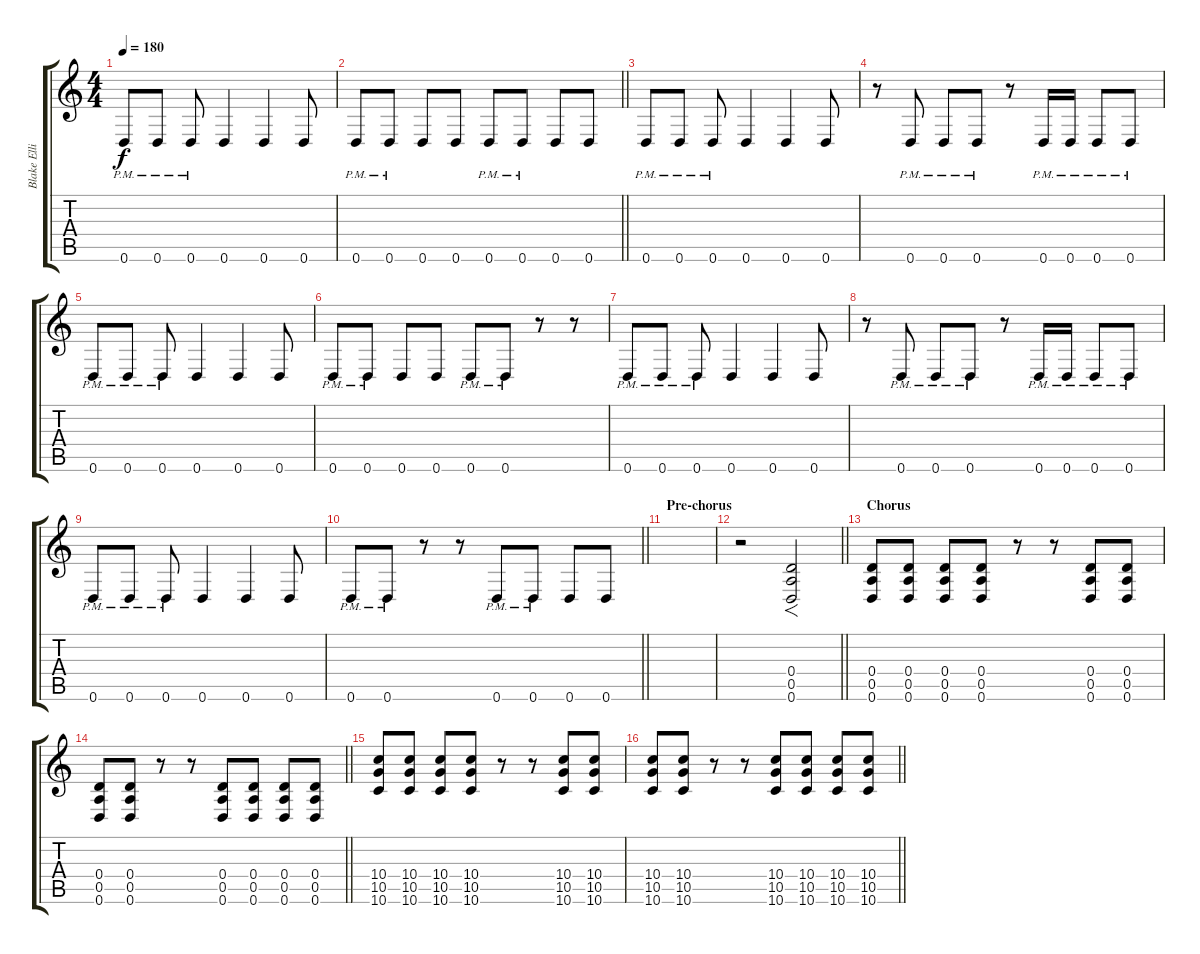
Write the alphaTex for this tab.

\track ("Blake Ellis" "Blake Elli") {instrument distortionguitar}
\staff {score tabs}
\tuning (E4 B3 G3 D3 A2 D2) {hide}
\ts (4 4)
\tempo 180
\clef g2
\ks c
0.6{pm}.8{dy f} 0.6{pm}.8 0.6{pm}.8 0.6.4 0.6.4 0.6.8 |
\barLineRight lightlight
0.6{pm}.8 0.6{pm}.8 0.6.8 0.6.8 0.6{pm}.8 0.6{pm}.8 0.6.8 0.6.8 |
0.6{pm}.8 0.6{pm}.8 0.6{pm}.8 0.6.4 0.6.4 0.6.8 |
r.8 0.6{pm}.8 0.6{pm}.8 0.6{pm}.8 r.8 0.6{pm}.16 0.6{pm}.16 0.6{pm}.8 0.6{pm}.8 |
0.6{pm}.8 0.6{pm}.8 0.6{pm}.8 0.6.4 0.6.4 0.6.8 |
0.6{pm}.8 0.6{pm}.8 0.6.8{balance 0} 0.6.8 0.6{pm}.8{balance 8} 0.6{pm}.8 r.8 r.8 |
0.6{pm}.8{balance 8} 0.6{pm}.8 0.6{pm}.8 0.6.4 0.6.4 0.6.8 |
r.8 0.6{pm}.8 0.6{pm}.8 0.6{pm}.8 r.8 0.6{pm}.16 0.6{pm}.16 0.6{pm}.8 0.6{pm}.8 |
0.6{pm}.8 0.6{pm}.8 0.6{pm}.8 0.6.4 0.6.4 0.6.8 |
\barLineRight lightlight
0.6{pm}.8 0.6{pm}.8 r.8 r.8 0.6{pm}.8 0.6{pm}.8 0.6.8{balance 16} 0.6.8 |
\section ("" "Pre-chorus")
|
\barLineRight lightlight
r.2 (0.4 0.5 0.6).2{f balance 8} |
\section ("" "Chorus")
(0.4 0.5 0.6).8 (0.4 0.5 0.6).8 (0.4 0.5 0.6).8 (0.4 0.5 0.6).8 r.8 r.8 (0.4 0.5 0.6).8 (0.4 0.5 0.6).8 |
\barLineRight lightlight
(0.4 0.5 0.6).8 (0.4 0.5 0.6).8 r.8 r.8 (0.4 0.5 0.6).8 (0.4 0.5 0.6).8 (0.4 0.5 0.6).8 (0.4 0.5 0.6).8 |
(10.4 10.5 10.6).8 (10.4 10.5 10.6).8 (10.4 10.5 10.6).8 (10.4 10.5 10.6).8 r.8 r.8 (10.4 10.5 10.6).8 (10.4 10.5 10.6).8 |
\barLineRight lightlight
(10.4 10.5 10.6).8 (10.4 10.5 10.6).8 r.8 r.8 (10.4 10.5 10.6).8 (10.4 10.5 10.6).8 (10.4 10.5 10.6).8 (10.4 10.5 10.6).8
